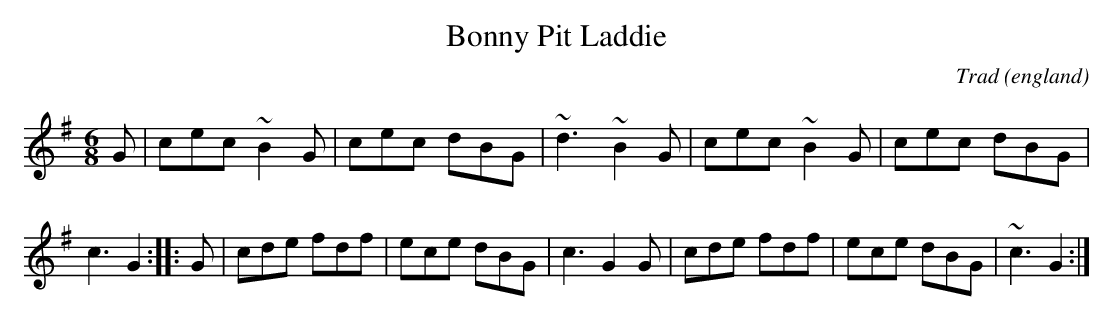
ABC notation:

X:1
T: Bonny Pit Laddie
O:england
C:Trad
M:6/8
K:G
G|cec ~B2 G| cec dBG |~d3 ~B2 G| cec ~B2 G| cec dBG| c3 G2:: G| cde fdf |\
ece dBG | c3 G2 G| cde fdf | ece dBG | ~c3 G2:|
